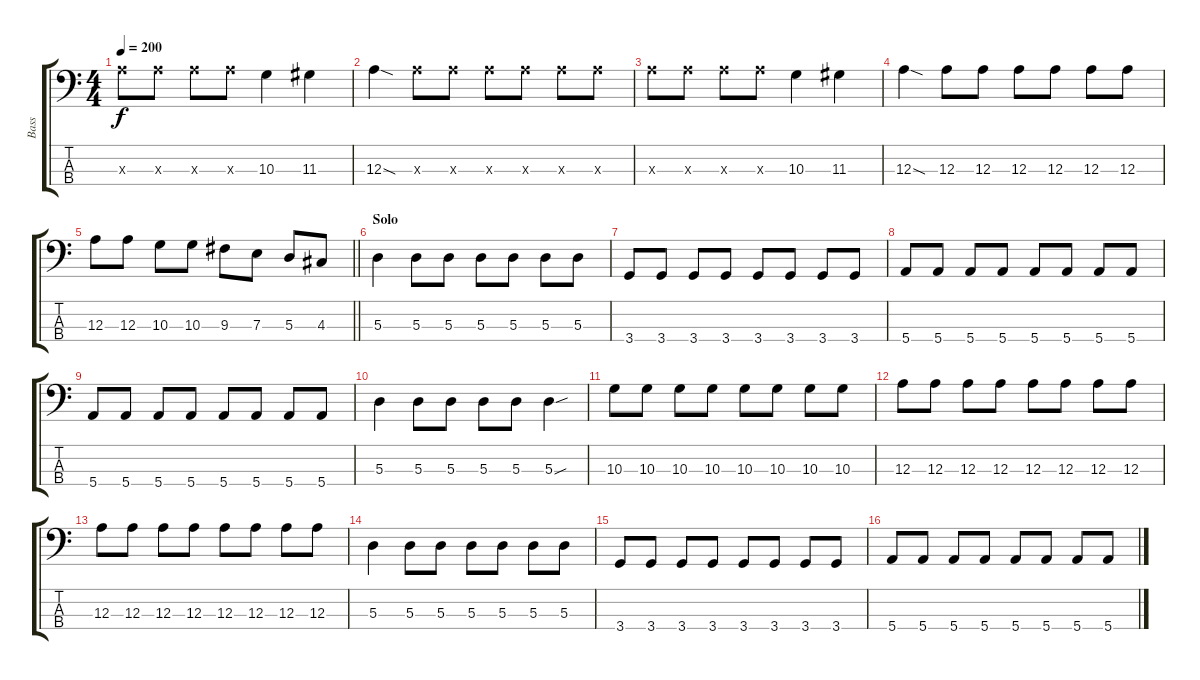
\track ("Bass" "Bass") {instrument electricbasspick}
\staff {score tabs}
\tuning (G2 D2 A1 E1) {hide}
\ts (4 4)
\tempo 200
\clef f4
\ks c
12.3{x}.8{dy f} 12.3{x}.8 12.3{x}.8 12.3{x}.8 10.3.4 11.3.4 |
12.3{sod}.4 12.3{x}.8 12.3{x}.8 12.3{x}.8 12.3{x}.8 12.3{x}.8 12.3{x}.8 |
12.3{x}.8 12.3{x}.8 12.3{x}.8 12.3{x}.8 10.3.4 11.3.4 |
12.3{sod}.4 12.3.8 12.3.8 12.3.8 12.3.8 12.3.8 12.3.8 |
\barLineRight lightlight
12.3.8 12.3.8 10.3.8 10.3.8 9.3.8 7.3.8 5.3.8 4.3.8 |
\section ("" "Solo")
5.3.4 5.3.8 5.3.8 5.3.8 5.3.8 5.3.8 5.3.8 |
3.4.8 3.4.8 3.4.8 3.4.8 3.4.8 3.4.8 3.4.8 3.4.8 |
5.4.8 5.4.8 5.4.8 5.4.8 5.4.8 5.4.8 5.4.8 5.4.8 |
5.4.8 5.4.8 5.4.8 5.4.8 5.4.8 5.4.8 5.4.8 5.4.8 |
5.3.4 5.3.8 5.3.8 5.3.8 5.3.8 5.3{sou}.4 |
10.3.8 10.3.8 10.3.8 10.3.8 10.3.8 10.3.8 10.3.8 10.3.8 |
12.3.8 12.3.8 12.3.8 12.3.8 12.3.8 12.3.8 12.3.8 12.3.8 |
12.3.8 12.3.8 12.3.8 12.3.8 12.3.8 12.3.8 12.3.8 12.3.8 |
5.3.4 5.3.8 5.3.8 5.3.8 5.3.8 5.3.8 5.3.8 |
3.4.8 3.4.8 3.4.8 3.4.8 3.4.8 3.4.8 3.4.8 3.4.8 |
5.4.8 5.4.8 5.4.8 5.4.8 5.4.8 5.4.8 5.4.8 5.4.8
